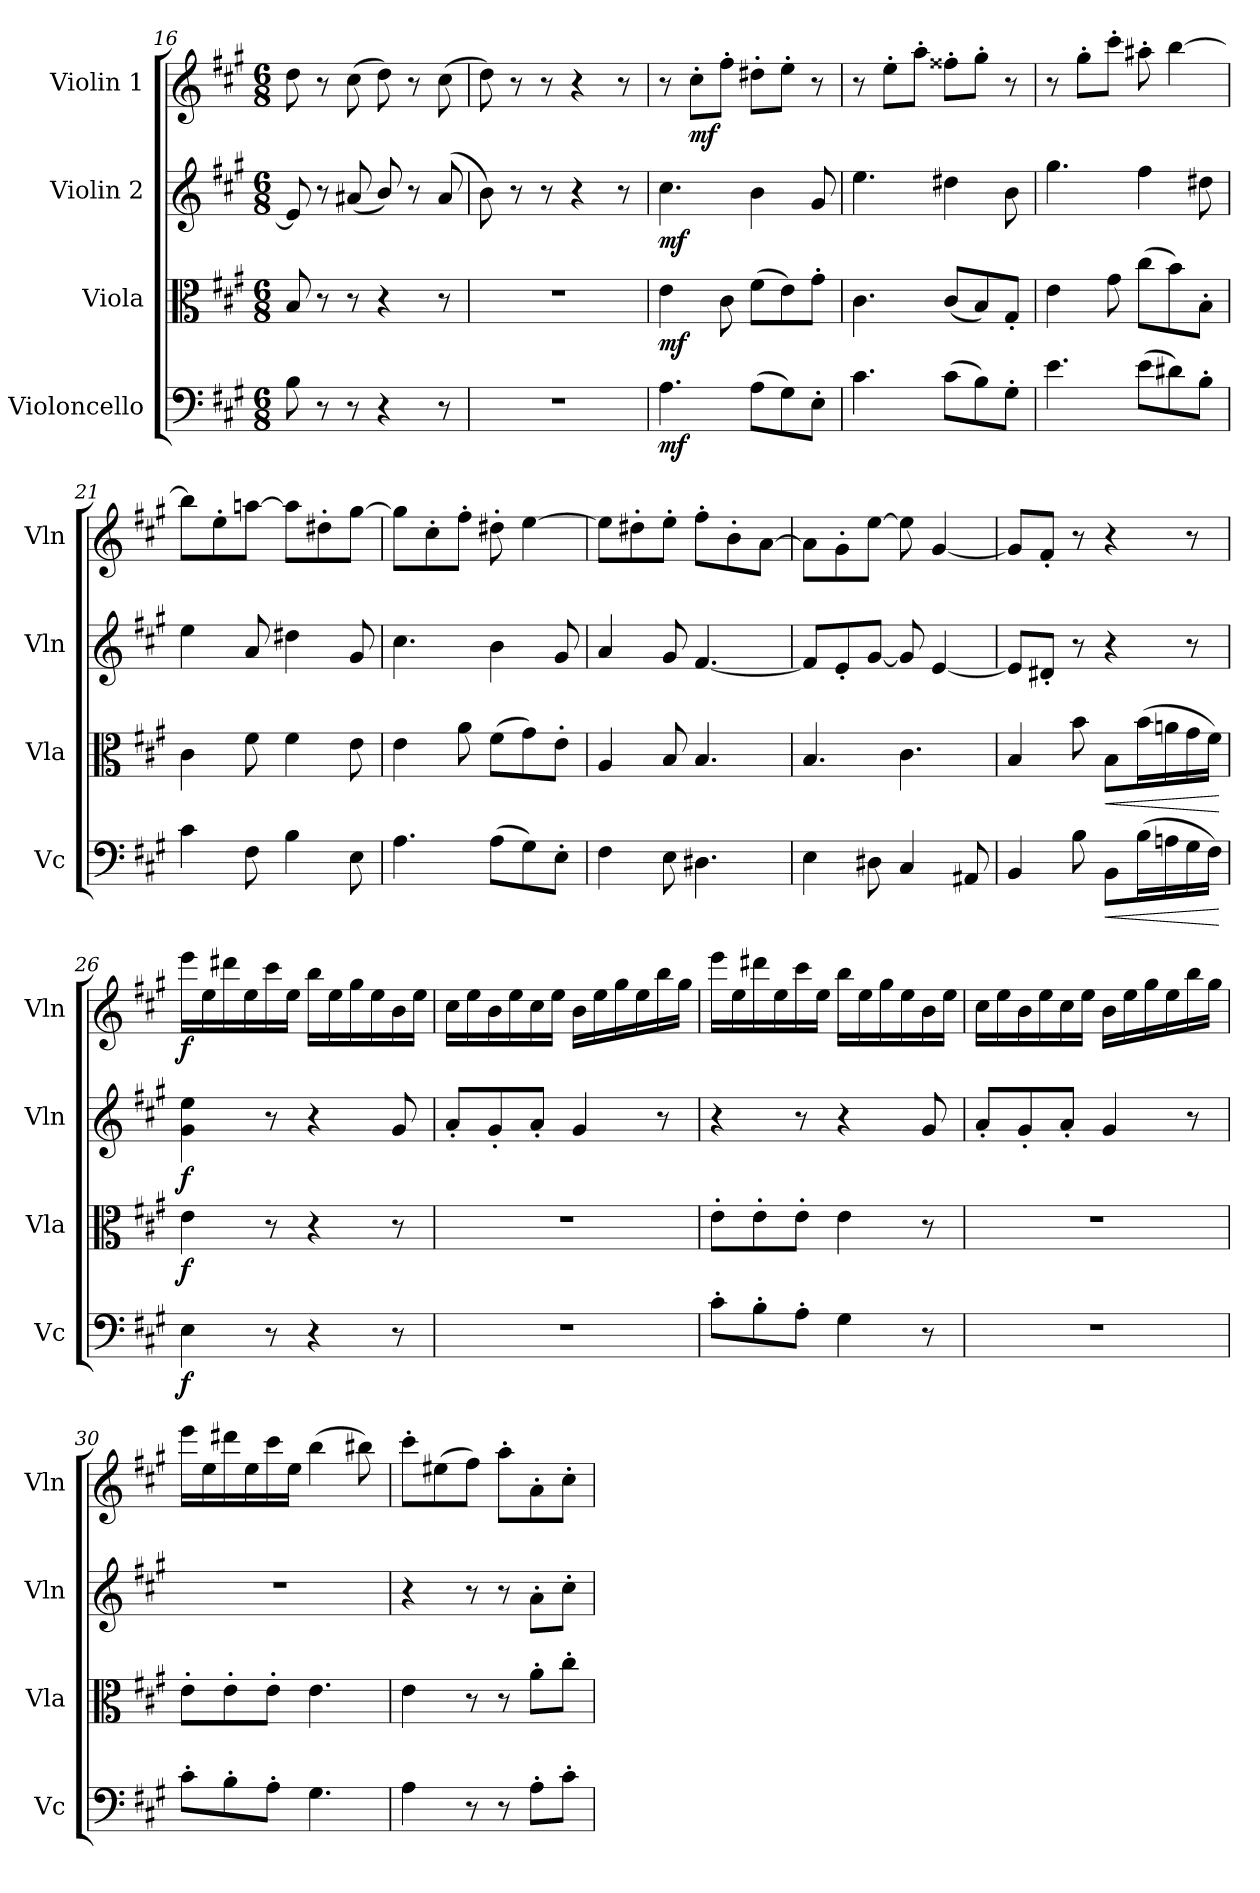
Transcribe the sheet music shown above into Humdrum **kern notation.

**kern	**dynam	**kern	**dynam	**kern	**dynam	**kern	**dynam
*part4	*part4	*part3	*part3	*part2	*part2	*part1	*part1
*staff4	*staff4	*staff3	*staff3	*staff2	*staff2	*staff1	*staff1
*I"Violoncello	*	*I"Viola	*	*I"Violin 2	*	*I"Violin 1	*
*I'Vc	*	*I'Vla	*	*I'Vln	*	*I'Vln	*
*clefF4	*	*clefC3	*	*clefG2	*	*clefG2	*
*k[f#c#g#]	*	*k[f#c#g#]	*	*k[f#c#g#]	*	*k[f#c#g#]	*
*M6/8	*	*M6/8	*	*M6/8	*	*M6/8	*
=16	=16	=16	=16	=16	=16	=16	=16
8B\	.	8B/	.	8e/]	.	8dd\	.
8r	.	8r	.	8r	.	8r	.
8r	.	8r	.	(<8a#X/	.	(>8cc#\	.
4r	.	4r	.	8b/)	.	8dd\)	.
.	.	.	.	8r	.	8r	.
8r	.	8r	.	(<8a#/	.	(>8cc#\	.
!!LO:PB:g=z
=17	=17	=17	=17	=17	=17	=17	=17
2.r	.	2.r	.	8b\)	.	8dd\)	.
.	.	.	.	8r	.	8r	.
.	.	.	.	8r	.	8r	.
.	.	.	.	4r	.	4r	.
.	.	.	.	8r	.	8r	.
=18	=18	=18	=18	=18	=18	=18	=18
!	!LO:DY:b	!	!LO:DY:b	!	!LO:DY:b	!	!
4.A\	mf	4e\	mf	4.cc#\	mf	8r	.
!	!	!	!	!	!	!	!LO:DY:b
.	.	.	.	.	.	8cc#'\L	mf
.	.	8c#\	.	.	.	8ff#'\J	.
(>8A\L	.	(>8f#\L	.	4b\	.	8dd#X'\L	.
8G#\)	.	8e\)	.	.	.	8ee'\J	.
8E'\J	.	8g#'\J	.	8g#/	.	8r	.
=19	=19	=19	=19	=19	=19	=19	=19
4.c#\	.	4.c#\	.	4.ee\	.	8r	.
.	.	.	.	.	.	8ee'\L	.
.	.	.	.	.	.	8aa'\J	.
(>8c#\L	.	(<8c#/L	.	4dd#X\	.	8ff##X'\L	.
8B\)	.	8B/)	.	.	.	8gg#'\J	.
8G#'\J	.	8G#'/J	.	8b\	.	8r	.
=20	=20	=20	=20	=20	=20	=20	=20
4.e\	.	4e\	.	4.gg#\	.	8r	.
.	.	.	.	.	.	8gg#'\L	.
.	.	8g#\	.	.	.	8ccc#'\J	.
(>8e\L	.	(>8cc#\L	.	4ff#\	.	8aa#X'\	.
8d#X\)	.	8b\)	.	.	.	[4bb\	.
8B'\J	.	8B'\J	.	8dd#X\	.	.	.
!!LO:LB:g=z
=21	=21	=21	=21	=21	=21	=21	=21
4c#\	.	4c#\	.	4ee\	.	8bb\L]	.
.	.	.	.	.	.	8ee'\	.
8F#\	.	8f#\	.	8a/	.	[8aan\J	.
4B\	.	4f#\	.	4dd#X\	.	8aa\L]	.
.	.	.	.	.	.	8dd#X'\	.
8E\	.	8e\	.	8g#/	.	[8gg#\J	.
=22	=22	=22	=22	=22	=22	=22	=22
4.A\	.	4e\	.	4.cc#\	.	8gg#\L]	.
.	.	.	.	.	.	8cc#'\	.
.	.	8a\	.	.	.	8ff#'\J	.
(>8A\L	.	(>8f#\L	.	4b\	.	8dd#X'\	.
8G#\)	.	8g#\)	.	.	.	[4ee\	.
8E'\J	.	8e'\J	.	8g#/	.	.	.
=23	=23	=23	=23	=23	=23	=23	=23
4F#\	.	4A/	.	4a/	.	8ee\L]	.
.	.	.	.	.	.	8dd#X'\	.
8E\	.	8B/	.	8g#/	.	8ee'\J	.
4.D#X\	.	4.B/	.	[4.f#/	.	8ff#'\L	.
.	.	.	.	.	.	8b'\	.
.	.	.	.	.	.	[8a\J	.
=24	=24	=24	=24	=24	=24	=24	=24
4E\	.	4.B/	.	8f#/L]	.	8a\L]	.
.	.	.	.	8e'/	.	8g#'\	.
8D#X\	.	.	.	[8g#/J	.	[8ee\J	.
4C#/	.	4.c#\	.	8g#/]	.	8ee\]	.
.	.	.	.	[4e/	.	[4g#/	.
8AA#X/	.	.	.	.	.	.	.
!!LO:LB:g=z
=25	=25	=25	=25	=25	=25	=25	=25
4BB/	.	4B/	.	8e/L]	.	8g#/L]	.
.	.	.	.	8d#X'/J	.	8f#'/J	.
8B\	.	8b\	.	8r	.	8r	.
!	!LO:HP:b	!	!LO:HP:b	!	!	!	!
8BB\L	<	8B\L	<	4r	.	4r	.
(>16B\L	.	(>16b\L	.	.	.	.	.
16An\	.	16an\	.	.	.	.	.
16G#\	.	16g#\	.	8r	.	8r	.
16F#\JJ)	.	16f#\JJ)	.	.	.	.	.
.	[	.	[	.	.	.	.
=26	=26	=26	=26	=26	=26	=26	=26
!	!LO:DY:b	!	!LO:DY:b	!	!LO:DY:b	!	!LO:DY:b
4E\	f	4e\	f	4g#\ 4ee\	f	16eee\LL	f
.	.	.	.	.	.	16ee\	.
.	.	.	.	.	.	16ddd#X\	.
.	.	.	.	.	.	16ee\	.
8r	.	8r	.	8r	.	16ccc#\	.
.	.	.	.	.	.	16ee\JJ	.
4r	.	4r	.	4r	.	16bb\LL	.
.	.	.	.	.	.	16ee\	.
.	.	.	.	.	.	16gg#\	.
.	.	.	.	.	.	16ee\	.
8r	.	8r	.	8g#/	.	16b\	.
.	.	.	.	.	.	16ee\JJ	.
=27	=27	=27	=27	=27	=27	=27	=27
2.r	.	2.r	.	8a'/L	.	16cc#\LL	.
.	.	.	.	.	.	16ee\	.
.	.	.	.	8g#'/	.	16b\	.
.	.	.	.	.	.	16ee\	.
.	.	.	.	8a'/J	.	16cc#\	.
.	.	.	.	.	.	16ee\JJ	.
.	.	.	.	4g#/	.	16b\LL	.
.	.	.	.	.	.	16ee\	.
.	.	.	.	.	.	16gg#\	.
.	.	.	.	.	.	16ee\	.
.	.	.	.	8r	.	16bb\	.
.	.	.	.	.	.	16gg#\JJ	.
!!LO:LB:g=z
=28	=28	=28	=28	=28	=28	=28	=28
8c#'\L	.	8e'\L	.	4r	.	16eee\LL	.
.	.	.	.	.	.	16ee\	.
8B'\	.	8e'\	.	.	.	16ddd#X\	.
.	.	.	.	.	.	16ee\	.
8A'\J	.	8e'\J	.	8r	.	16ccc#\	.
.	.	.	.	.	.	16ee\JJ	.
4G#\	.	4e\	.	4r	.	16bb\LL	.
.	.	.	.	.	.	16ee\	.
.	.	.	.	.	.	16gg#\	.
.	.	.	.	.	.	16ee\	.
8r	.	8r	.	8g#/	.	16b\	.
.	.	.	.	.	.	16ee\JJ	.
=29	=29	=29	=29	=29	=29	=29	=29
2.r	.	2.r	.	8a'/L	.	16cc#\LL	.
.	.	.	.	.	.	16ee\	.
.	.	.	.	8g#'/	.	16b\	.
.	.	.	.	.	.	16ee\	.
.	.	.	.	8a'/J	.	16cc#\	.
.	.	.	.	.	.	16ee\JJ	.
.	.	.	.	4g#/	.	16b\LL	.
.	.	.	.	.	.	16ee\	.
.	.	.	.	.	.	16gg#\	.
.	.	.	.	.	.	16ee\	.
.	.	.	.	8r	.	16bb\	.
.	.	.	.	.	.	16gg#\JJ	.
=30	=30	=30	=30	=30	=30	=30	=30
8c#'\L	.	8e'\L	.	2.r	.	16eee\LL	.
.	.	.	.	.	.	16ee\	.
8B'\	.	8e'\	.	.	.	16ddd#X\	.
.	.	.	.	.	.	16ee\	.
8A'\J	.	8e'\J	.	.	.	16ccc#\	.
.	.	.	.	.	.	16ee\JJ	.
4.G#\	.	4.e\	.	.	.	(>4bb\	.
.	.	.	.	.	.	8bb#X\)	.
!!LO:LB:g=z
=31	=31	=31	=31	=31	=31	=31	=31
4A\	.	4e\	.	4r	.	8ccc#'\L	.
.	.	.	.	.	.	(>8ee#X\	.
8r	.	8r	.	8r	.	8ff#\J)	.
8r	.	8r	.	8r	.	8aa'\L	.
8A'\L	.	8a'\L	.	8a'\L	.	8a'\	.
8c#'\J	.	8cc#'\J	.	8cc#'\J	.	8cc#'\J	.
=	=	=	=	=	=	=	=
*-	*-	*-	*-	*-	*-	*-	*-
